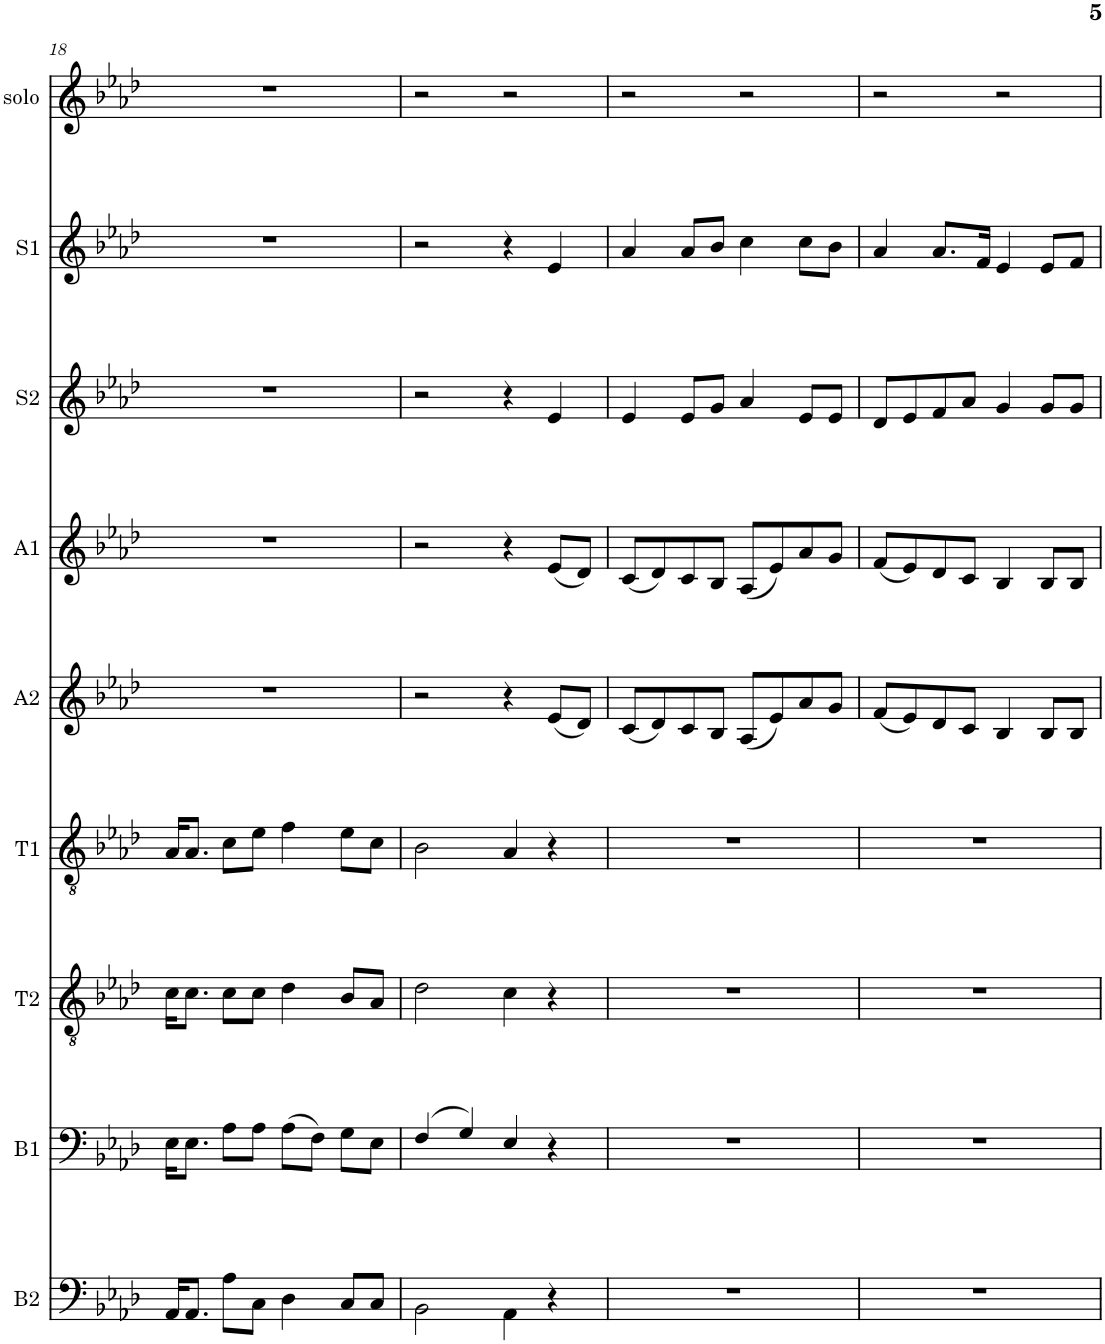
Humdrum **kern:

**kern	**kern	**kern	**kern	**kern	**kern	**kern	**kern	**kern
*part9	*part8	*part7	*part6	*part5	*part4	*part3	*part2	*part1
*staff9	*staff8	*staff7	*staff6	*staff5	*staff4	*staff3	*staff2	*staff1
*I"B2	*I"B1	*I"T2	*I"T1	*I"A2	*I"A1	*I"S2	*I"S1	*I"solo
*I'B2	*I'B1	*I'T2	*I'T1	*I'A2	*I'A1	*I'S2	*I'S1	*I'solo
!!LO:PB:g=z
*clefF4	*clefF4	*clefGv2	*clefGv2	*clefG2	*clefG2	*clefG2	*clefG2	*clefG2
*k[b-e-a-d-]	*k[b-e-a-d-]	*k[b-e-a-d-]	*k[b-e-a-d-]	*k[b-e-a-d-]	*k[b-e-a-d-]	*k[b-e-a-d-]	*k[b-e-a-d-]	*k[b-e-a-d-]
*M4/4	*M4/4	*M4/4	*M4/4	*M4/4	*M4/4	*M4/4	*M4/4	*M4/4
=18	=18	=18	=18	=18	=18	=18	=18	=18
16AA-/KL	16E-\KL	16c\KL	16A-/KL	1r	1r	1r	1r	1r
8.AA-/J	8.E-\J	8.c\J	8.A-/J	.	.	.	.	.
8A-\L	8A-\L	8c\L	8c\L	.	.	.	.	.
8C\J	8A-\J	8c\J	8e-\J	.	.	.	.	.
4D-\	(>8A-\L	4d-\	4f\	.	.	.	.	.
.	8F\J)	.	.	.	.	.	.	.
8C/L	8G\L	8B-/L	8e-\L	.	.	.	.	.
8C/J	8E-\J	8A-/J	8c\J	.	.	.	.	.
=19	=19	=19	=19	=19	=19	=19	=19	=19
2BB-\	(>4F/	2d-\	2B-\	2r	2r	2r	2r	2r
.	4G/)	.	.	.	.	.	.	.
4AA-\	4E-/	4c\	4A-/	4r	4r	4r	4r	2r
4r	4r	4r	4r	(<8e-/L	(<8e-/L	4e-/	4e-/	.
.	.	.	.	8d-/J)	8d-/J)	.	.	.
=20	=20	=20	=20	=20	=20	=20	=20	=20
1r	1r	1r	1r	(<8c/L	(<8c/L	4e-/	4a-/	2r
.	.	.	.	8d-/)	8d-/)	.	.	.
.	.	.	.	8c/	8c/	8e-/L	8a-/L	.
.	.	.	.	8B-/J	8B-/J	8g/J	8b-/J	.
.	.	.	.	(<8A-/L	(<8A-/L	4a-/	4cc\	2r
.	.	.	.	8e-/)	8e-/)	.	.	.
.	.	.	.	8a-/	8a-/	8e-/L	8cc\L	.
.	.	.	.	8g/J	8g/J	8e-/J	8b-\J	.
=21	=21	=21	=21	=21	=21	=21	=21	=21
1r	1r	1r	1r	(<8f/L	(<8f/L	8d-/L	4a-/	2r
.	.	.	.	8e-/)	8e-/)	8e-/	.	.
.	.	.	.	8d-/	8d-/	8f/	8.a-/L	.
.	.	.	.	8c/J	8c/J	8a-/J	.	.
.	.	.	.	.	.	.	16f/Jk	.
.	.	.	.	4B-/	4B-/	4g/	4e-/	2r
.	.	.	.	8B-/L	8B-/L	8g/L	8e-/L	.
.	.	.	.	8B-/J	8B-/J	8g/J	8f/J	.
=	=	=	=	=	=	=	=	=
*-	*-	*-	*-	*-	*-	*-	*-	*-
